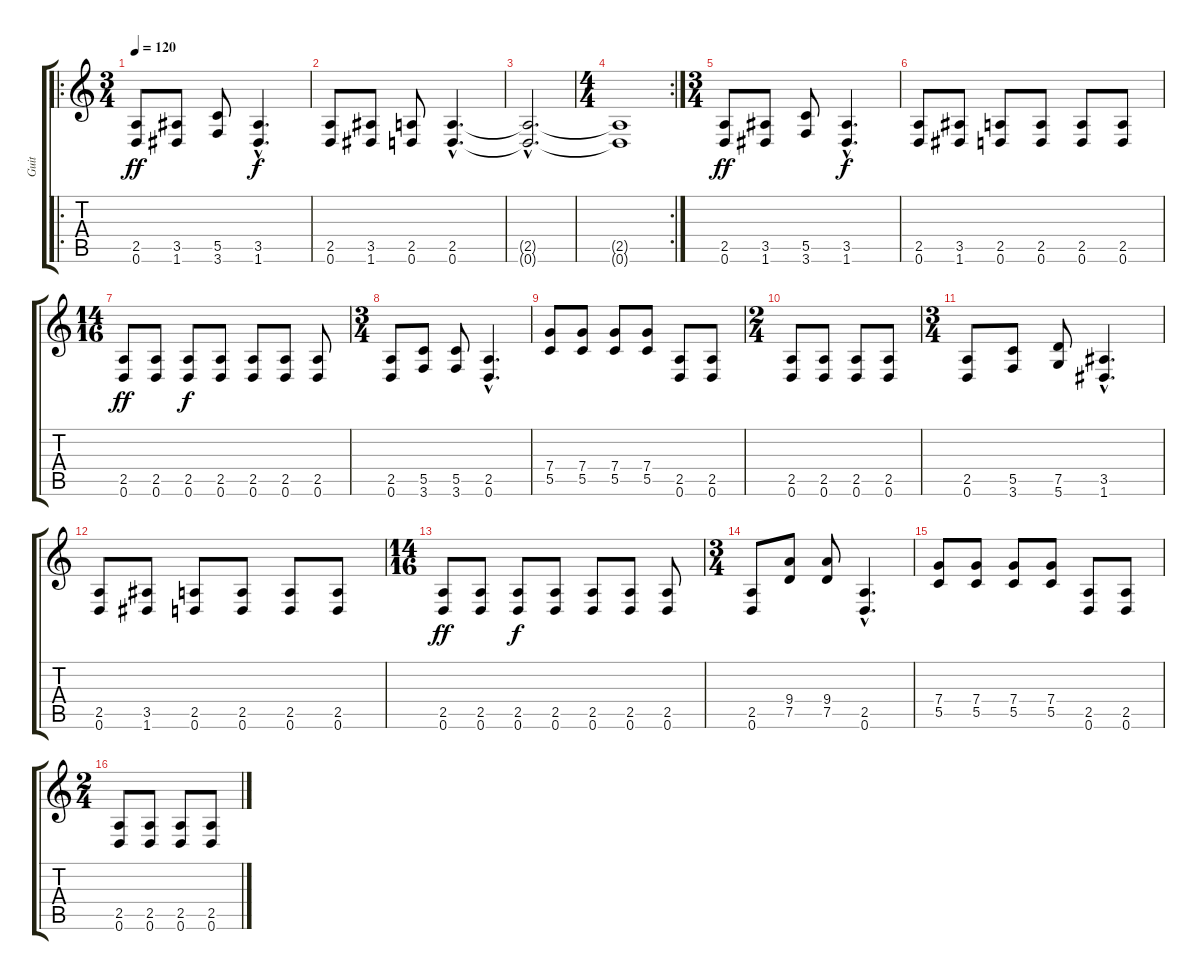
\track ("Guit" "Guit") {instrument distortionguitar}
\staff {score tabs}
\tuning (D4 A3 F3 C3 G2 D2) {hide}
\ro
\ts (3 4)
\tempo 120
\clef g2
\ks c
(2.5 0.6).8{dy ff instrument distortionguitar} (3.5 1.6).8 (5.5 3.6).8 (3.5{hac} 1.6{hac}).4{d dy f} |
(2.5 0.6).8 (3.5 1.6).8 (2.5 0.6).8 (2.5{hac} 0.6{hac}).4{d} |
(2.5{hac t} 0.6{hac t}).2{d} |
\rc 2
\ts (4 4)
(2.5{t} 0.6{t}).1 |
\ts (3 4)
(2.5 0.6).8{dy ff} (3.5 1.6).8 (5.5 3.6).8 (3.5{hac} 1.6{hac}).4{d dy f} |
(2.5 0.6).8 (3.5 1.6).8 (2.5 0.6).8 (2.5 0.6).8 (2.5 0.6).8 (2.5 0.6).8 |
\ts (14 16)
(2.5 0.6).8{dy ff} (2.5 0.6).8 (2.5 0.6).8{dy f} (2.5 0.6).8 (2.5 0.6).8 (2.5 0.6).8 (2.5 0.6).8 |
\ts (3 4)
(2.5 0.6).8 (5.5 3.6).8 (5.5 3.6).8 (2.5{hac} 0.6{hac}).4{d} |
(7.4 5.5).8 (7.4 5.5).8 (7.4 5.5).8 (7.4 5.5).8 (2.5 0.6).8 (2.5 0.6).8 |
\ts (2 4)
(2.5 0.6).8 (2.5 0.6).8 (2.5 0.6).8 (2.5 0.6).8 |
\ts (3 4)
(2.5 0.6).8 (5.5 3.6).8 (7.5 5.6).8 (3.5{hac} 1.6{hac}).4{d} |
(2.5 0.6).8 (3.5 1.6).8 (2.5 0.6).8 (2.5 0.6).8 (2.5 0.6).8 (2.5 0.6).8 |
\ts (14 16)
(2.5 0.6).8{dy ff} (2.5 0.6).8 (2.5 0.6).8{dy f} (2.5 0.6).8 (2.5 0.6).8 (2.5 0.6).8 (2.5 0.6).8 |
\ts (3 4)
(2.5 0.6).8 (9.4 7.5).8 (9.4 7.5).8 (2.5{hac} 0.6{hac}).4{d} |
(7.4 5.5).8 (7.4 5.5).8 (7.4 5.5).8 (7.4 5.5).8 (2.5 0.6).8 (2.5 0.6).8 |
\ts (2 4)
(2.5 0.6).8 (2.5 0.6).8 (2.5 0.6).8 (2.5 0.6).8
